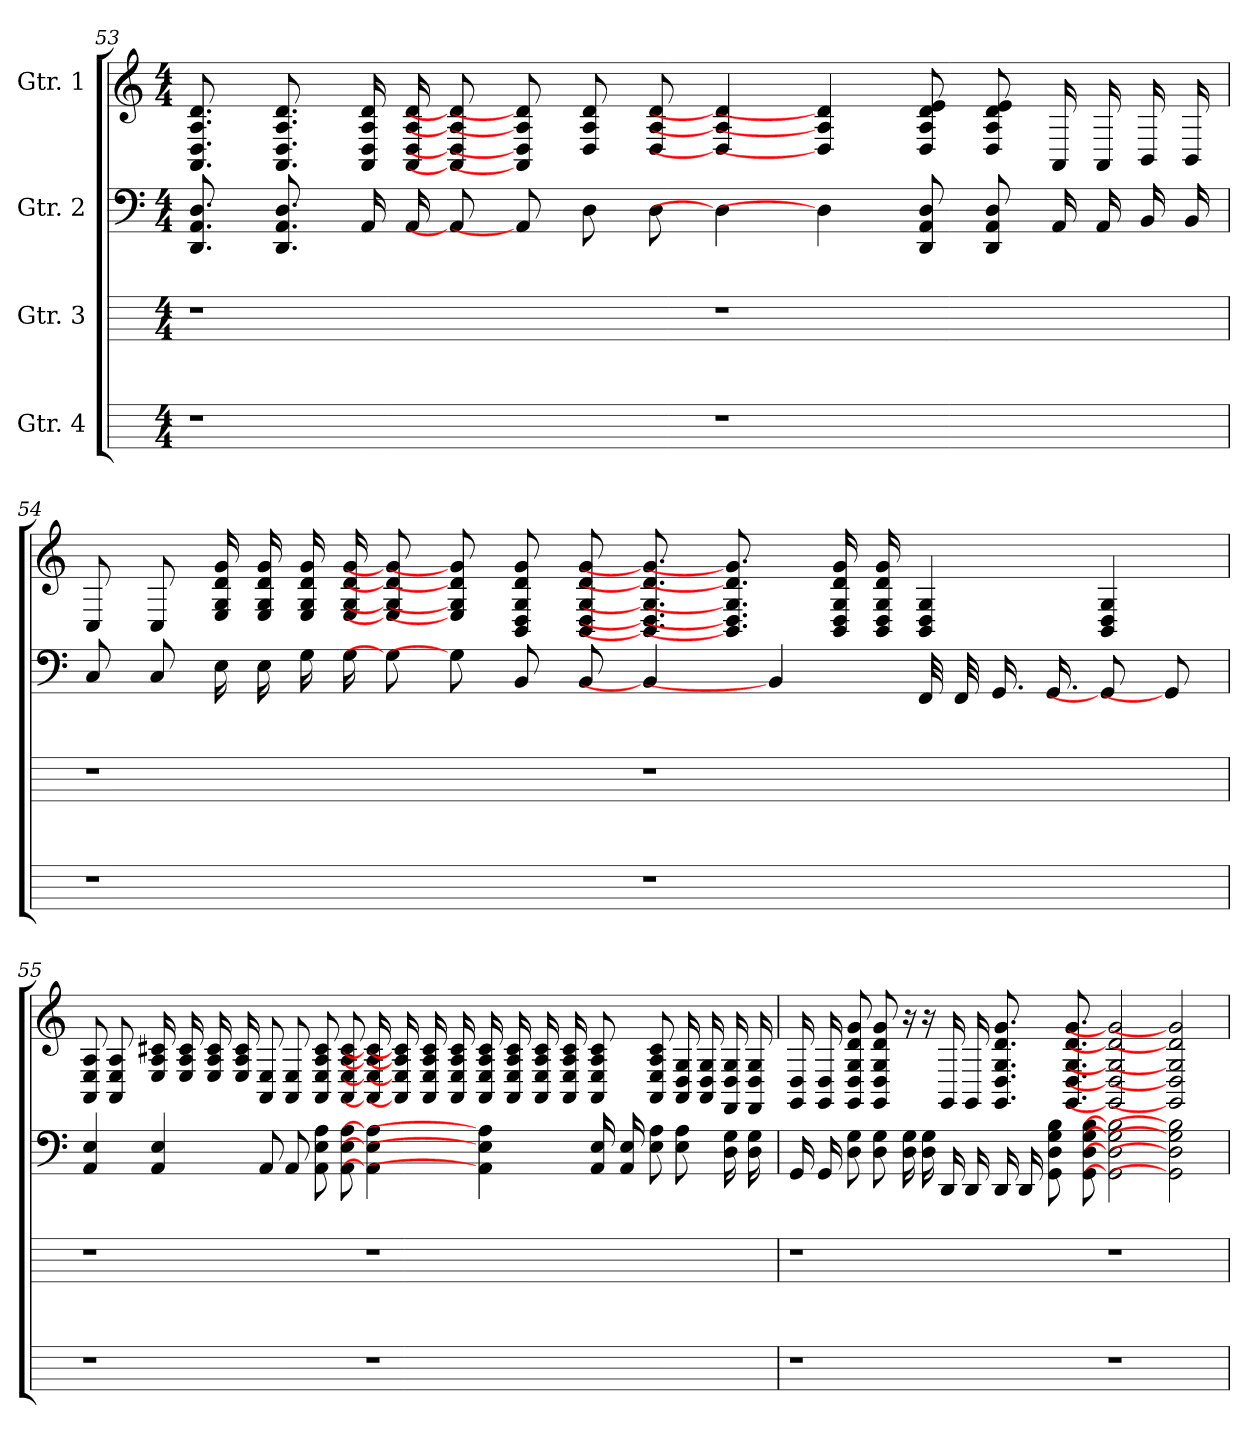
**kern	**kern	**kern	**kern
*part4	*part3	*part2	*part1
*staff4	*staff3	*staff2	*staff1
*I"Gtr. 4	*I"Gtr. 3	*I"Gtr. 2	*I"Gtr. 1
*	*	*	*
*k[]	*k[]	*k[]	*k[]
*M4/4	*M4/4	*M4/4	*M4/4
=53	=53	=53	=53
1r	1r	8.D 8.AA 8.DD	8.d 8.A 8.D 8.AA
.	.	8.D 8.AA 8.DD	8.d 8.A 8.D 8.AA
.	.	16AA	16d 16A 16D 16AA
.	.	16AA	16d 16A 16D 16AA
.	.	8AA]	8d] 8A] 8D] 8AA]
.	.	8AA]	8d] 8A] 8D] 8AA]
.	.	8D	8d 8A 8D
.	.	8D	8d 8A 8D
1r	1r	4D]	4d] 4A] 4D]
.	.	4D]	4d] 4A] 4D]
.	.	8D 8AA 8DD	8e 8d 8A 8D
.	.	8D 8AA 8DD	8e 8d 8A 8D
.	.	16AA	16AA
.	.	16AA	16AA
.	.	16BB	16BB
.	.	16BB	16BB
=54	=54	=54	=54
1r	1r	8C	8C
.	.	8C	8C
.	.	16E	16g 16d 16G 16E
.	.	16E	16g 16d 16G 16E
.	.	16G	16g 16d 16G 16E
.	.	16G	16g 16d 16G 16E
.	.	8G]	8g] 8d] 8G] 8E]
.	.	8G]	8g] 8d] 8G] 8E]
.	.	8BB	8g 8d 8G 8D 8BB
.	.	8BB	8g 8d 8G 8D 8BB
1r	1r	4BB]	8.g] 8.d] 8.G] 8.D] 8.BB]
.	.	.	8.g] 8.d] 8.G] 8.D] 8.BB]
.	.	4BB]	.
.	.	.	16g 16d 16G 16D 16BB
.	.	.	16g 16d 16G 16D 16BB
.	.	32FF	4G 4D 4BB
.	.	32FF	.
.	.	16.GG	.
.	.	16.GG	.
.	.	8GG]	4G 4D 4BB
.	.	8GG]	.
=55	=55	=55	=55
1r	1r	4E 4AA	8A 8E 8AA
.	.	.	8A 8E 8AA
.	.	4E 4AA	16c# 16A 16E
.	.	.	16c# 16A 16E
.	.	.	16c# 16A 16E
.	.	.	16c# 16A 16E
.	.	8AA	8E 8AA
.	.	8AA	8E 8AA
.	.	8A 8E 8AA	8c# 8A 8E 8AA
.	.	8A 8E 8AA	8c# 8A 8E 8AA
1r	1r	4A] 4E] 4AA]	16c#] 16A] 16E] 16AA]
.	.	.	16c#] 16A] 16E] 16AA]
.	.	.	16c# 16A 16E 16AA
.	.	.	16c# 16A 16E 16AA
.	.	4A] 4E] 4AA]	16c# 16A 16E 16AA
.	.	.	16c# 16A 16E 16AA
.	.	.	16c# 16A 16E 16AA
.	.	.	16c# 16A 16E 16AA
.	.	16E 16AA	8c# 8A 8E 8AA
.	.	16E 16AA	.
.	.	8A 8E	8c# 8A 8E 8AA
.	.	8A 8E	16G 16D 16AA
.	.	.	16G 16D 16AA
.	.	16G 16D	16G 16D 16FF
.	.	16G 16D	16G 16D 16FF
=56	=56	=56	=56
1r	1r	16GG	16D 16GG
.	.	16GG	16D 16GG
.	.	8G 8D	8g 8d 8G 8D 8GG
.	.	8G 8D	8g 8d 8G 8D 8GG
.	.	16G 16D	16r
.	.	16G 16D	16r
.	.	16DD	16GG
.	.	16DD	16GG
.	.	16DD	8.g 8.d 8.G 8.D 8.GG
.	.	16DD	.
.	.	8B 8G 8D 8GG	.
.	.	.	8.g 8.d 8.G 8.D 8.GG
.	.	8B 8G 8D 8GG	.
1r	1r	2B] 2G] 2D] 2GG]	2g] 2d] 2G] 2D] 2GG]
.	.	2B] 2G] 2D] 2GG]	2g] 2d] 2G] 2D] 2GG]
=	=	=	=
*-	*-	*-	*-
